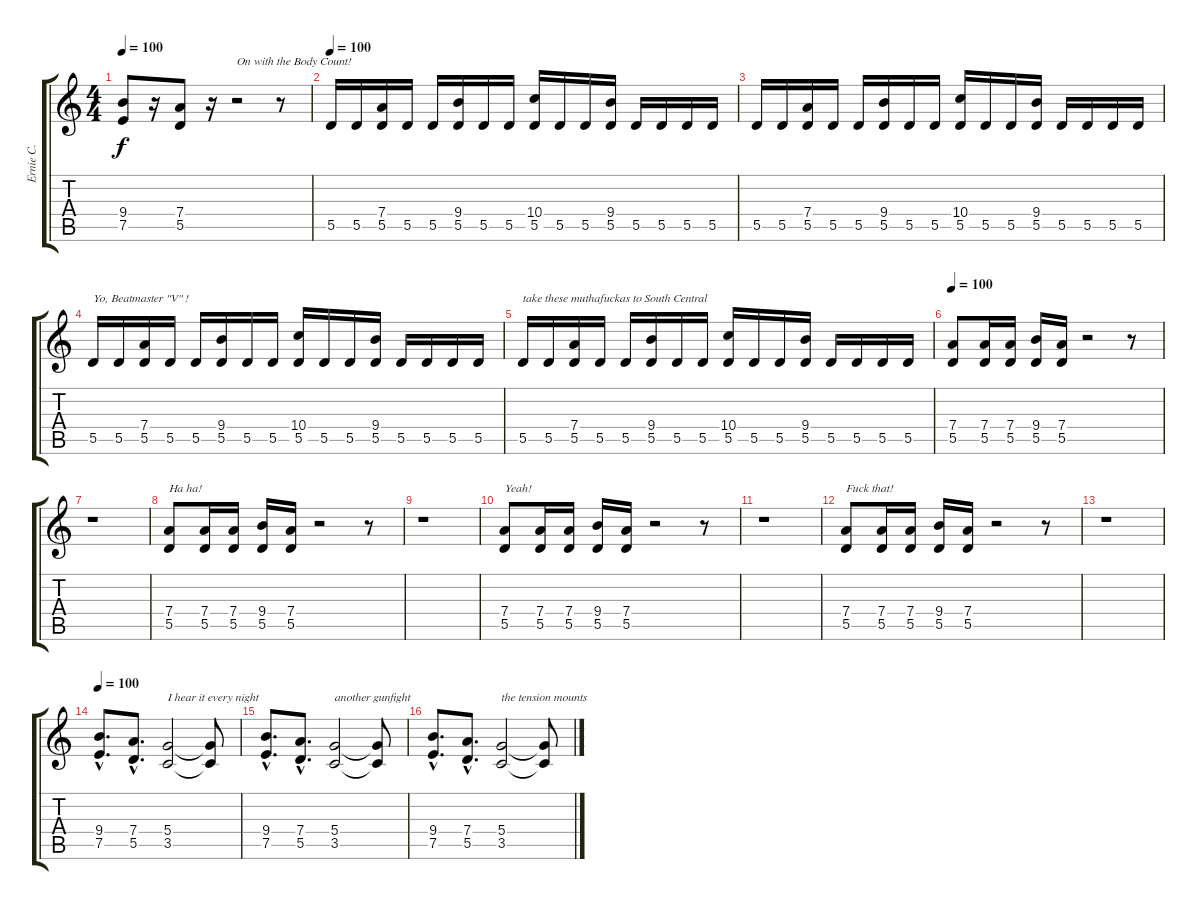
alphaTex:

\track ("Ernie C." "Ernie C.") {instrument distortionguitar}
\staff {score tabs}
\tuning (E4 B3 G3 D3 A2 E2) {hide}
\ts (4 4)
\tempo 100
\clef g2
\ks c
(9.4 7.5).8{dy f} r.16 (7.4 5.5).8 r.16 r.2{txt "On with the Body Count!"} r.8 |
\tempo 100
5.5.16{instrument distortionguitar} 5.5.16 (7.4 5.5).16 5.5.16 5.5.16 (9.4 5.5).16 5.5.16 5.5.16 (10.4 5.5).16 5.5.16 5.5.16 (9.4 5.5).16 5.5.16 5.5.16 5.5.16 5.5.16 |
5.5.16 5.5.16 (7.4 5.5).16 5.5.16 5.5.16 (9.4 5.5).16 5.5.16 5.5.16 (10.4 5.5).16 5.5.16 5.5.16 (9.4 5.5).16 5.5.16 5.5.16 5.5.16 5.5.16 |
5.5.16{txt "Yo, Beatmaster \"V\" !"} 5.5.16 (7.4 5.5).16 5.5.16 5.5.16 (9.4 5.5).16 5.5.16 5.5.16 (10.4 5.5).16 5.5.16 5.5.16 (9.4 5.5).16 5.5.16 5.5.16 5.5.16 5.5.16 |
5.5.16{txt "take these muthafuckas to South Central"} 5.5.16 (7.4 5.5).16 5.5.16 5.5.16 (9.4 5.5).16 5.5.16 5.5.16 (10.4 5.5).16 5.5.16 5.5.16 (9.4 5.5).16 5.5.16 5.5.16 5.5.16 5.5.16 |
\tempo 100
(7.4 5.5).8{instrument distortionguitar} (7.4 5.5).16 (7.4 5.5).16 (9.4 5.5).16 (7.4 5.5).16 r.2 r.8 |
r.1 |
(7.4 5.5).8{txt "Ha ha!"} (7.4 5.5).16 (7.4 5.5).16 (9.4 5.5).16 (7.4 5.5).16 r.2 r.8 |
r.1 |
(7.4 5.5).8{txt "Yeah!"} (7.4 5.5).16 (7.4 5.5).16 (9.4 5.5).16 (7.4 5.5).16 r.2 r.8 |
r.1 |
(7.4 5.5).8{txt "Fuck that!"} (7.4 5.5).16 (7.4 5.5).16 (9.4 5.5).16 (7.4 5.5).16 r.2 r.8 |
r.1 |
\tempo 100
(9.4{hac} 7.5{hac}).8{d instrument distortionguitar} (7.4{hac} 5.5{hac}).8{d} (5.4 3.5).2{txt "I hear it every night"} (5.4{t} 3.5{t}).8 |
(9.4{hac} 7.5{hac}).8{d} (7.4{hac} 5.5{hac}).8{d} (5.4 3.5).2{txt "another gunfight"} (5.4{t} 3.5{t}).8 |
(9.4{hac} 7.5{hac}).8{d} (7.4{hac} 5.5{hac}).8{d} (5.4 3.5).2{txt "the tension mounts"} (5.4{t} 3.5{t}).8
